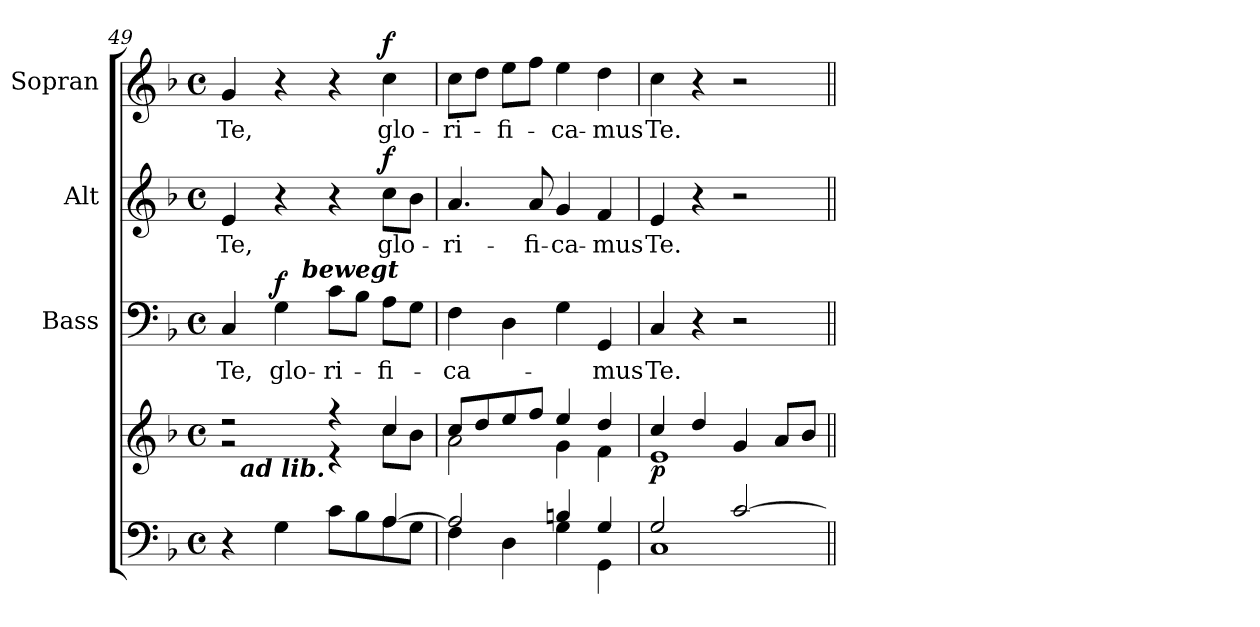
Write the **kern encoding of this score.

**kern	**kern	**dynam	**kern	**text	**dynam	**kern	**text	**dynam	**kern	**text	**dynam
*part4	*part4	*part4	*part3	*part3	*part3	*part2	*part2	*part2	*part1	*part1	*part1
*staff5	*staff4	*staff4/5	*staff3	*staff3	*staff3	*staff2	*staff2	*staff2	*staff1	*staff1	*staff1
*	*	*	*I"Bass	*	*	*I"Alt	*	*	*I"Sopran	*	*
*	*	*	*I'B.	*	*	*I'A.	*	*	*I'S.	*	*
*clefF4	*clefG2	*	*clefF4	*	*	*clefG2	*	*	*clefG2	*	*
*k[b-]	*k[b-]	*	*k[b-]	*	*	*k[b-]	*	*	*k[b-]	*	*
*F:	*F:	*	*F:	*	*	*F:	*	*	*F:	*	*
*M4/4	*M4/4	*	*M4/4	*	*	*M4/4	*	*	*M4/4	*	*
*met(c)	*met(c)	*	*met(c)	*	*	*met(c)	*	*	*met(c)	*	*
=49	=49	=49	=49	=49	=49	=49	=49	=49	=49	=49	=49
*^	*^	*	*	*	*	*	*	*	*	*	*
!	!	!	!	!	!	!LO:LY:b	!	!	!LO:LY:b	!	!	!LO:LY:b	!
*	*	*	*^	*	*^	*	*	*	*	*	*	*	*
2.ryy	4r	2r	2r	16ryy	.	4C/	4.ryy	Te,	.	4e/	Te,	.	4g/	Te,	.
!	!	!	!	!LO:TX:b:Bi:t=ad lib.	!	!	!	!	!	!	!	!	!	!	!
.	.	.	.	2...ryy	.	.	.	.	.	.	.	.	.	.	.
!	!	!	!	!	!	!	!	!LO:LY:b	!LO:DY:a	!	!	!	!	!	!
.	4G\	.	.	.	.	4G\	.	glo-	f	4r	.	.	4r	.	.
!	!	!	!	!	!	!	!LO:TX:a:Bi:t=bewegt	!	!	!	!	!	!	!	!
.	.	.	.	.	.	.	2ryy	.	.	.	.	.	.	.	.
!	!	!	!	!	!	!	!	!LO:LY:b	!	!	!	!	!	!	!
.	8c\L	4r	4r	.	.	8c\L	.	-ri-	.	4r	.	.	4r	.	.
.	8B-\	.	.	.	.	8B-\J	.	.	.	.	.	.	.	.	.
!	!	!	!	!	!	!	!	!LO:LY:b	!	!	!LO:LY:b	!LO:DY:a	!	!LO:LY:b	!LO:DY:a
[>4A/	8A\	4cc/	8cc\L	.	.	8A\L	.	-fi-	.	8cc\L	glo-	f	4cc\	glo-	f
.	8G\J	.	8b-\J	.	.	8G\J	8ryy	.	.	8b-\J	.	.	.	.	.
=50	=50	=50	=50	=50	=50	=50	=50	=50	=50	=50	=50	=50	=50	=50	=50
!	!	!	!	!	!	!	!	!LO:LY:b	!	!	!LO:LY:b	!	!	!LO:LY:b	!
*	*	*	*v	*v	*	*	*	*	*	*	*	*	*	*	*
*	*	*	*	*	*v	*v	*	*	*	*	*	*	*	*
2A/]	4F\	8cc/L	2a\	.	4F\	-ca-	.	4.a/	-ri-	.	8cc\L	-ri-	.
.	.	8dd/	.	.	.	.	.	.	.	.	8dd\J	.	.
!	!	!	!	!	!	!	!	!	!	!	!	!LO:LY:b	!
.	4D\	8ee/	.	.	4D\	.	.	.	.	.	8ee\L	-fi-	.
!	!	!	!	!	!	!	!	!	!LO:LY:b	!	!	!	!
.	.	8ff/J	.	.	.	.	.	8a/	-fi-	.	8ff\J	.	.
!	!	!	!	!	!	!	!	!	!LO:LY:b	!	!	!LO:LY:b	!
4Bn/	4G\	4ee/	4g\	.	4G\	.	.	4g/	-ca-	.	4ee\	-ca-	.
!	!	!	!	!	!	!LO:LY:b	!	!	!LO:LY:b	!	!	!LO:LY:b	!
4G/	4GG\	4dd/	4f\	.	4GG/	-mus	.	4f/	-mus	.	4dd\	-mus	.
!!LO:PB:g=z
=51	=51	=51	=51	=51	=51	=51	=51	=51	=51	=51	=51	=51	=51
!	!	!	!	!LO:DY:b	!	!LO:LY:b	!	!	!LO:LY:b	!	!	!LO:LY:b	!
2G/	1C	4cc/	1e	p	4C/	Te.	.	4e/	Te.	.	4cc\	Te.	.
.	.	4dd/	.	.	4r	.	.	4r	.	.	4r	.	.
[>2c/	.	4g/	.	.	2r	.	.	2r	.	.	2r	.	.
.	.	8a/L	.	.	.	.	.	.	.	.	.	.	.
.	.	8b-/J	.	.	.	.	.	.	.	.	.	.	.
*v	*v	*	*	*	*	*	*	*	*	*	*	*	*
*	*v	*v	*	*	*	*	*	*	*	*	*	*
=||	=||	=||	=||	=||	=||	=||	=||	=||	=||	=||	=||
*-	*-	*-	*-	*-	*-	*-	*-	*-	*-	*-	*-
